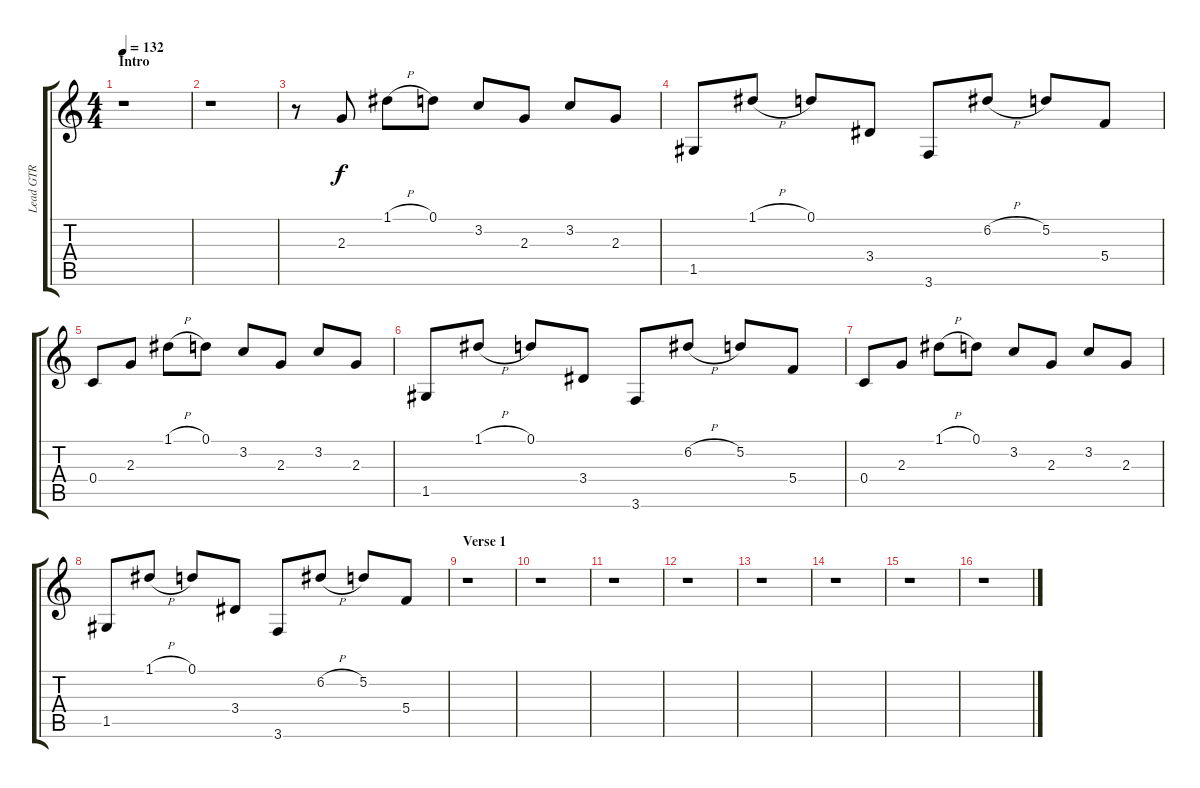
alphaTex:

\track ("Lead GTR" "Lead GTR") {instrument distortionguitar}
\staff {score tabs}
\tuning (D4 A3 F3 C3 G2 D2) {hide}
\ts (4 4)
\section ("" "Intro")
\tempo 132
\clef g2
\ks c
r.1{dy f instrument distortionguitar} |
r.1 |
r.8 2.3.8 1.1{h}.8 0.1.8 3.2.8 2.3.8 3.2.8 2.3.8 |
1.5.8 1.1{h}.8 0.1.8 3.4.8 3.6.8 6.2{h}.8 5.2.8 5.4.8 |
0.4.8 2.3.8 1.1{h}.8 0.1.8 3.2.8 2.3.8 3.2.8 2.3.8 |
1.5.8 1.1{h}.8 0.1.8 3.4.8 3.6.8 6.2{h}.8 5.2.8 5.4.8 |
0.4.8 2.3.8 1.1{h}.8 0.1.8 3.2.8 2.3.8 3.2.8 2.3.8 |
1.5.8 1.1{h}.8 0.1.8 3.4.8 3.6.8 6.2{h}.8 5.2.8 5.4.8 |
\section ("" "Verse 1")
r.1 |
r.1 |
r.1 |
r.1 |
r.1 |
r.1 |
r.1 |
r.1
